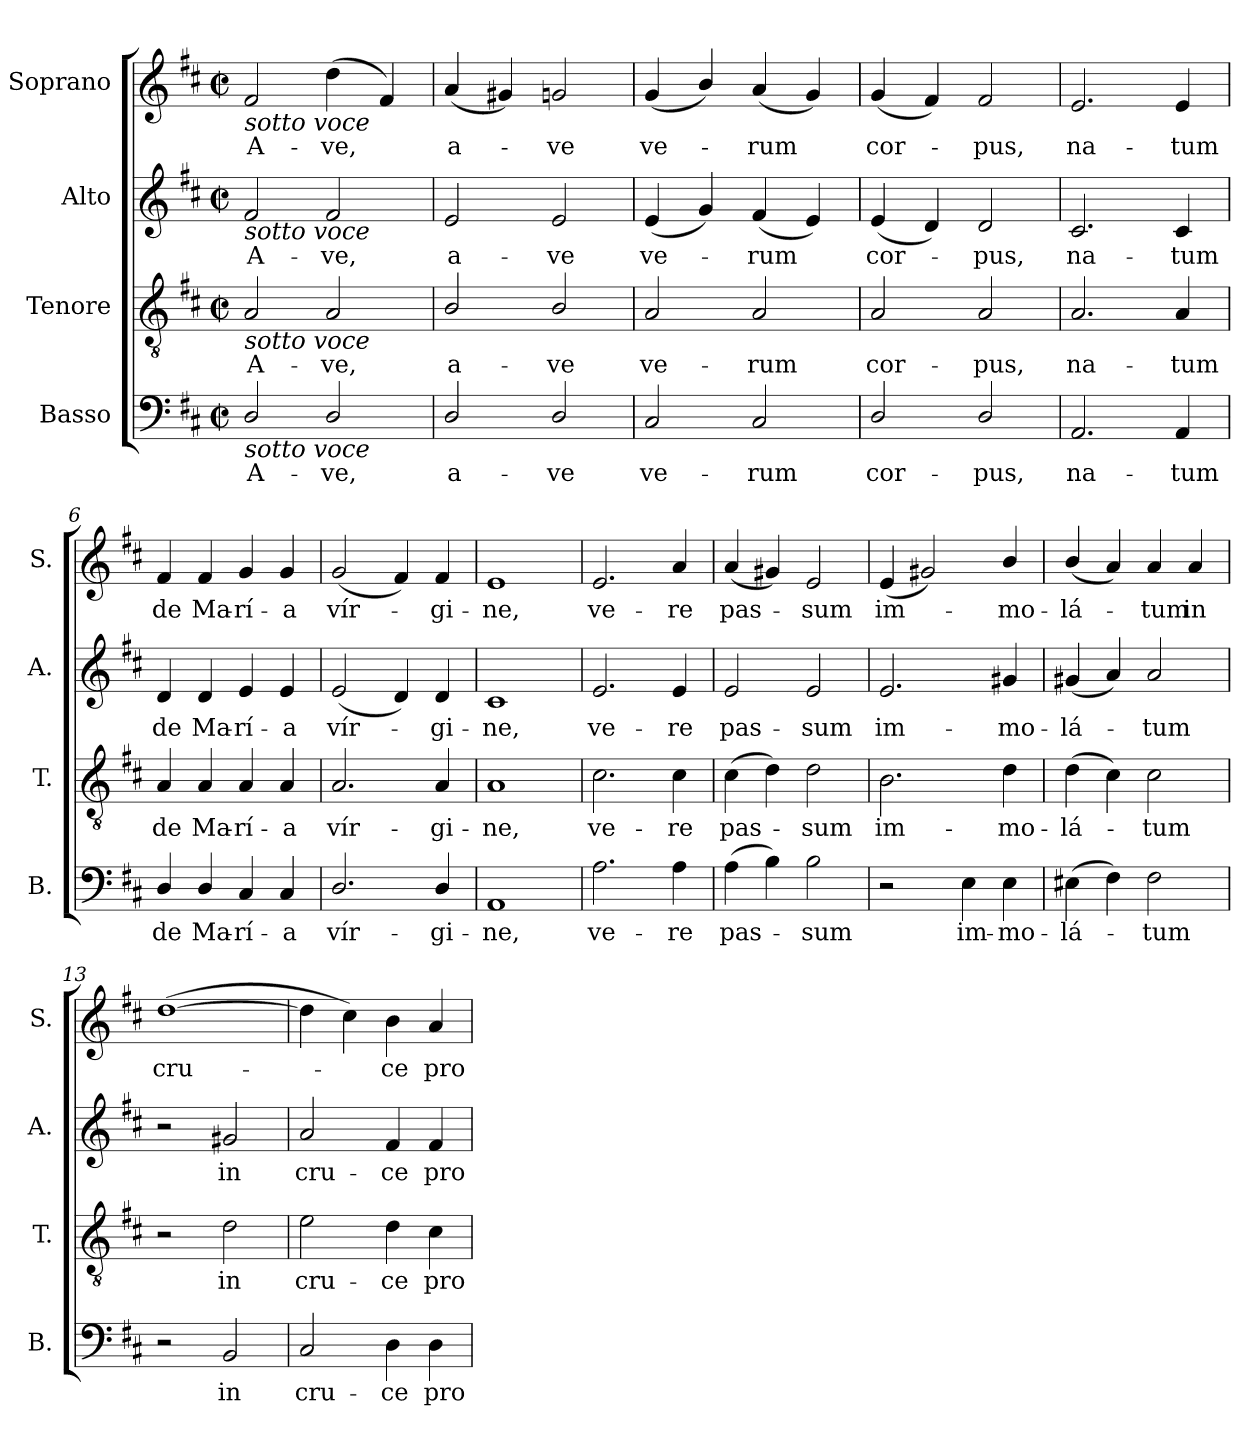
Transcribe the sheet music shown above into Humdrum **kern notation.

**kern	**text	**kern	**text	**kern	**text	**kern	**text
*part4	*part4	*part3	*part3	*part2	*part2	*part1	*part1
*staff4	*staff4	*staff3	*staff3	*staff2	*staff2	*staff1	*staff1
*I"Basso	*	*I"Tenore	*	*I"Alto	*	*I"Soprano	*
*I'B.	*	*I'T.	*	*I'A.	*	*I'S.	*
*clefF4	*	*clefGv2	*	*clefG2	*	*clefG2	*
*	*	*ITrd7c12	*	*	*	*	*
*k[f#c#]	*	*k[f#c#]	*	*k[f#c#]	*	*k[f#c#]	*
*D:	*	*D:	*	*D:	*	*D:	*
*M2/2	*	*M2/2	*	*M2/2	*	*M2/2	*
*met(c|)	*	*met(c|)	*	*met(c|)	*	*met(c|)	*
*MM60	*	*MM60	*	*MM60	*	*MM60	*
=1	=1	=1	=1	=1	=1	=1	=1
!	!	!	!	!	!	!LO:TX:b:i:t=sotto voce	!
!	!	!	!	!LO:TX:b:i:t=sotto voce	!	!	!
!	!	!LO:TX:b:i:t=sotto voce	!	!	!	!	!
!LO:TX:b:i:t=sotto voce	!	!	!	!	!	!	!
!	!LO:LY:b	!	!LO:LY:b	!	!LO:LY:b	!	!LO:LY:b
2D/	A-	2AA/	A-	2f#/	A-	2f#/	A-
!	!LO:LY:b	!	!LO:LY:b	!	!LO:LY:b	!	!LO:LY:b
2D/	-ve,	2AA/	-ve,	2f#/	-ve,	(>4dd\	-ve,
.	.	.	.	.	.	4f#/)	.
=2	=2	=2	=2	=2	=2	=2	=2
!	!LO:LY:b	!	!LO:LY:b	!	!LO:LY:b	!	!LO:LY:b
2D/	a-	2BB/	a-	2e/	a-	(<4a/	a-
.	.	.	.	.	.	4g#X/)	.
!	!LO:LY:b	!	!LO:LY:b	!	!LO:LY:b	!	!LO:LY:b
2D/	-ve	2BB/	-ve	2e/	-ve	2gn/	-ve
=3	=3	=3	=3	=3	=3	=3	=3
!	!LO:LY:b	!	!LO:LY:b	!	!LO:LY:b	!	!LO:LY:b
2C#/	ve-	2AA/	ve-	(<4e/	ve-	(<4g/	ve-
.	.	.	.	4g/)	.	4b/)	.
!	!LO:LY:b	!	!LO:LY:b	!	!LO:LY:b	!	!LO:LY:b
2C#/	-rum	2AA/	-rum	(<4f#/	-rum	(<4a/	-rum
.	.	.	.	4e/)	.	4g/)	.
=4	=4	=4	=4	=4	=4	=4	=4
!	!LO:LY:b	!	!LO:LY:b	!	!LO:LY:b	!	!LO:LY:b
2D/	cor-	2AA/	cor-	(<4e/	cor-	(<4g/	cor-
.	.	.	.	4d/)	.	4f#/)	.
!	!LO:LY:b	!	!LO:LY:b	!	!LO:LY:b	!	!LO:LY:b
2D/	-pus,	2AA/	-pus,	2d/	-pus,	2f#/	-pus,
=5	=5	=5	=5	=5	=5	=5	=5
!	!LO:LY:b	!	!LO:LY:b	!	!LO:LY:b	!	!LO:LY:b
2.AA/	na-	2.AA/	na-	2.c#/	na-	2.e/	na-
!	!LO:LY:b	!	!LO:LY:b	!	!LO:LY:b	!	!LO:LY:b
4AA/	-tum	4AA/	-tum	4c#/	-tum	4e/	-tum
=6	=6	=6	=6	=6	=6	=6	=6
!	!LO:LY:b	!	!LO:LY:b	!	!LO:LY:b	!	!LO:LY:b
4D/	de	4AA/	de	4d/	de	4f#/	de
!	!LO:LY:b	!	!LO:LY:b	!	!LO:LY:b	!	!LO:LY:b
4D/	Ma-	4AA/	Ma-	4d/	Ma-	4f#/	Ma-
!	!LO:LY:b	!	!LO:LY:b	!	!LO:LY:b	!	!LO:LY:b
4C#/	-rí-	4AA/	-rí-	4e/	-rí-	4g/	-rí-
!	!LO:LY:b	!	!LO:LY:b	!	!LO:LY:b	!	!LO:LY:b
4C#/	-a	4AA/	-a	4e/	-a	4g/	-a
=7	=7	=7	=7	=7	=7	=7	=7
!	!LO:LY:b	!	!LO:LY:b	!	!LO:LY:b	!	!LO:LY:b
2.D/	vír-	2.AA/	vír-	(<2e/	vír-	(<2g/	vír-
.	.	.	.	4d/)	.	4f#/)	.
!	!LO:LY:b	!	!LO:LY:b	!	!LO:LY:b	!	!LO:LY:b
4D/	-gi-	4AA/	-gi-	4d/	-gi-	4f#/	-gi-
!!LO:LB:g=z
=8	=8	=8	=8	=8	=8	=8	=8
!	!LO:LY:b	!	!LO:LY:b	!	!LO:LY:b	!	!LO:LY:b
1AA	-ne,	1AA	-ne,	1c#	-ne,	1e	-ne,
=9	=9	=9	=9	=9	=9	=9	=9
!	!LO:LY:b	!	!LO:LY:b	!	!LO:LY:b	!	!LO:LY:b
2.A\	ve-	2.C#\	ve-	2.e/	ve-	2.e/	ve-
!	!LO:LY:b	!	!LO:LY:b	!	!LO:LY:b	!	!LO:LY:b
4A\	-re	4C#\	-re	4e/	-re	4a/	-re
=10	=10	=10	=10	=10	=10	=10	=10
!	!LO:LY:b	!	!LO:LY:b	!	!LO:LY:b	!	!LO:LY:b
(>4A\	pas-	(>4C#\	pas-	2e/	pas-	(<4a/	pas-
4B\)	.	4D\)	.	.	.	4g#X/)	.
!	!LO:LY:b	!	!LO:LY:b	!	!LO:LY:b	!	!LO:LY:b
2B\	-sum	2D\	-sum	2e/	-sum	2e/	-sum
=11	=11	=11	=11	=11	=11	=11	=11
!	!	!	!LO:LY:b	!	!LO:LY:b	!	!LO:LY:b
2r	.	2.BB\	im-	2.e/	im-	(<4e/	im-
.	.	.	.	.	.	2g#X/)	.
!	!LO:LY:b	!	!	!	!	!	!
4E\	im-	.	.	.	.	.	.
!	!LO:LY:b	!	!LO:LY:b	!	!LO:LY:b	!	!LO:LY:b
4E\	-mo-	4D\	-mo-	4g#X/	-mo-	4b/	-mo-
=12	=12	=12	=12	=12	=12	=12	=12
!	!LO:LY:b	!	!LO:LY:b	!	!LO:LY:b	!	!LO:LY:b
(>4E#X\	-lá-	(>4D\	-lá-	(<4g#X/	-lá-	(<4b/	-lá-
4F#\)	.	4C#\)	.	4a/)	.	4a/)	.
!	!LO:LY:b	!	!LO:LY:b	!	!LO:LY:b	!	!LO:LY:b
2F#\	-tum	2C#\	-tum	2a/	-tum	4a/	-tum
!	!	!	!	!	!	!	!LO:LY:b
.	.	.	.	.	.	4a/	in
=13	=13	=13	=13	=13	=13	=13	=13
!	!	!	!	!	!	!	!LO:LY:b
2r	.	2r	.	2r	.	(>[1dd	cru-
!	!LO:LY:b	!	!LO:LY:b	!	!LO:LY:b	!	!
2BB/	in	2D\	in	2g#X/	in	.	.
=14	=14	=14	=14	=14	=14	=14	=14
!	!LO:LY:b	!	!LO:LY:b	!	!LO:LY:b	!	!
2C#/	cru-	2E\	cru-	2a/	cru-	4dd\]	.
.	.	.	.	.	.	4cc#\)	.
!	!LO:LY:b	!	!LO:LY:b	!	!LO:LY:b	!	!LO:LY:b
4D\	-ce	4D\	-ce	4f#/	-ce	4b\	-ce
!	!LO:LY:b	!	!LO:LY:b	!	!LO:LY:b	!	!LO:LY:b
4D\	pro	4C#\	pro	4f#/	pro	4a/	pro
=	=	=	=	=	=	=	=
*-	*-	*-	*-	*-	*-	*-	*-
